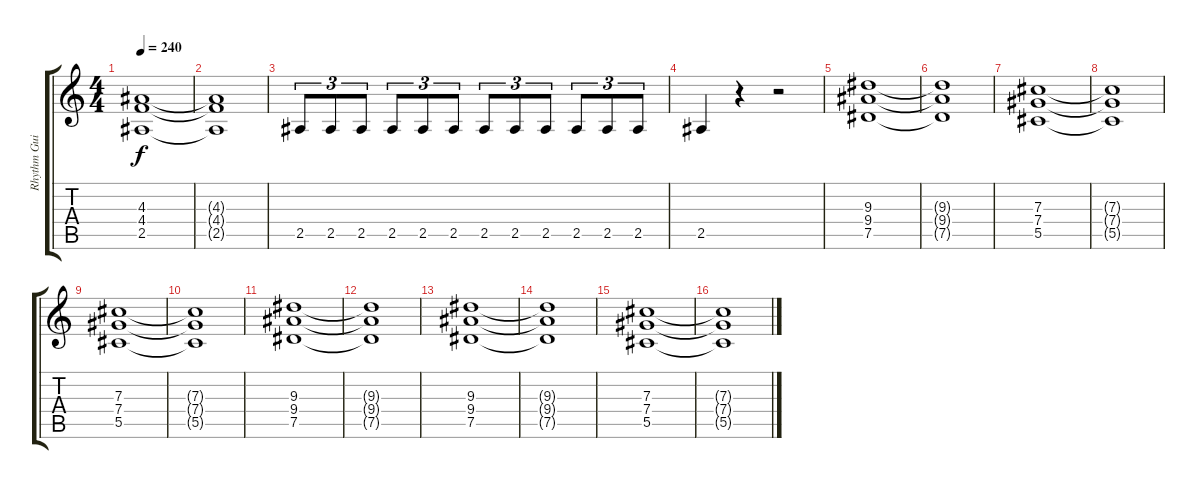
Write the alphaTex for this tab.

\track ("Rhythm Guitar" "Rhythm Gui") {instrument overdrivenguitar}
\staff {score tabs}
\tuning (Eb4 Bb3 Gb3 Db3 Ab2 Eb2) {hide}
\ts (4 4)
\tempo 240
\clef g2
\ks c
(4.3 4.4 2.5).1{dy f} |
(4.3{t} 4.4{t} 2.5{t}).1 |
2.5.8{tu (3 2)} 2.5.8{tu (3 2)} 2.5.8{tu (3 2)} 2.5.8{tu (3 2)} 2.5.8{tu (3 2)} 2.5.8{tu (3 2)} 2.5.8{tu (3 2)} 2.5.8{tu (3 2)} 2.5.8{tu (3 2)} 2.5.8{tu (3 2)} 2.5.8{tu (3 2)} 2.5.8{tu (3 2)} |
2.5.4 r.4 r.2 |
(9.3 9.4 7.5).1 |
(9.3{t} 9.4{t} 7.5{t}).1 |
(7.3 7.4 5.5).1 |
(7.3{t} 7.4{t} 5.5{t}).1 |
(7.3 7.4 5.5).1 |
(7.3{t} 7.4{t} 5.5{t}).1 |
(9.3 9.4 7.5).1 |
(9.3{t} 9.4{t} 7.5{t}).1 |
(9.3 9.4 7.5).1 |
(9.3{t} 9.4{t} 7.5{t}).1 |
(7.3 7.4 5.5).1 |
(7.3{t} 7.4{t} 5.5{t}).1
